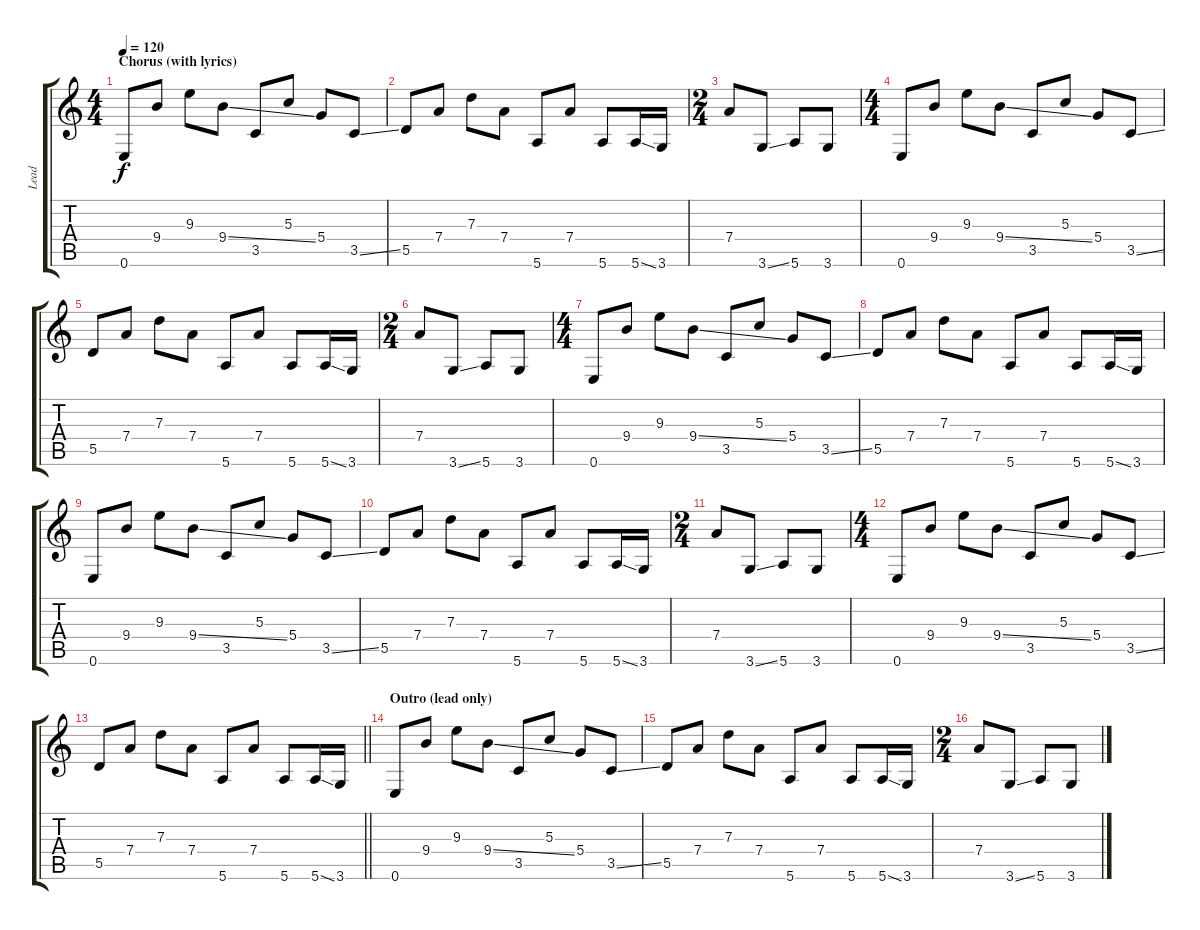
\track ("Lead" "Lead") {instrument electricguitarjazz}
\staff {score tabs}
\tuning (E4 B3 G3 D3 A2 E2) {hide}
\ts (4 4)
\section ("" "Chorus (with lyrics)")
\tempo 120
\clef g2
\ks c
0.6.8{dy f} 9.4.8 9.3.8 9.4{ss}.8 3.5.8 5.3.8 5.4.8 3.5{ss}.8 |
5.5.8 7.4.8 7.3.8 7.4.8 5.6.8 7.4.8 5.6.8 5.6{ss}.16 3.6.16 |
\ts (2 4)
7.4.8 3.6{ss}.8 5.6.8 3.6.8 |
\ts (4 4)
0.6.8 9.4.8 9.3.8 9.4{ss}.8 3.5.8 5.3.8 5.4.8 3.5{ss}.8 |
5.5.8 7.4.8 7.3.8 7.4.8 5.6.8 7.4.8 5.6.8 5.6{ss}.16 3.6.16 |
\ts (2 4)
7.4.8 3.6{ss}.8 5.6.8 3.6.8 |
\ts (4 4)
0.6.8 9.4.8 9.3.8 9.4{ss}.8 3.5.8 5.3.8 5.4.8 3.5{ss}.8 |
5.5.8 7.4.8 7.3.8 7.4.8 5.6.8 7.4.8 5.6.8 5.6{ss}.16 3.6.16 |
0.6.8 9.4.8 9.3.8 9.4{ss}.8 3.5.8 5.3.8 5.4.8 3.5{ss}.8 |
5.5.8 7.4.8 7.3.8 7.4.8 5.6.8 7.4.8 5.6.8 5.6{ss}.16 3.6.16 |
\ts (2 4)
7.4.8 3.6{ss}.8 5.6.8 3.6.8 |
\ts (4 4)
0.6.8 9.4.8 9.3.8 9.4{ss}.8 3.5.8 5.3.8 5.4.8 3.5{ss}.8 |
\barLineRight lightlight
5.5.8 7.4.8 7.3.8 7.4.8 5.6.8 7.4.8 5.6.8 5.6{ss}.16 3.6.16 |
\section ("" "Outro (lead only)")
0.6.8 9.4.8 9.3.8 9.4{ss}.8 3.5.8 5.3.8 5.4.8 3.5{ss}.8 |
5.5.8 7.4.8 7.3.8 7.4.8 5.6.8 7.4.8 5.6.8 5.6{ss}.16 3.6.16 |
\ts (2 4)
7.4.8 3.6{ss}.8 5.6.8 3.6.8
